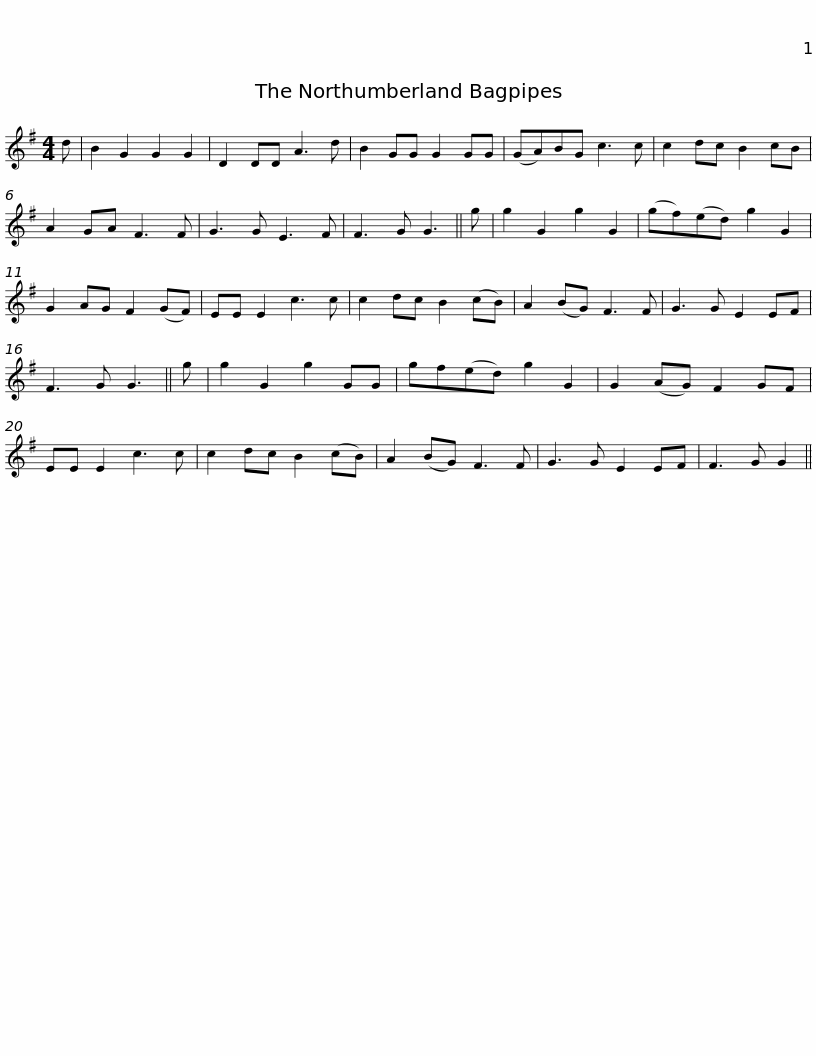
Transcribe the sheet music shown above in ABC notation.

X:1
L:1/8
M:4/4
I:linebreak $
K:G
V:1 treble
V:1
 d | B2 G2 G2 G2 | D2 DD A3 d | B2 GG G2 GG | (GA)BG c3 c | %5
 c2 dc B2 cB | A2 GA F3 F | G3 G E3 F |$ F3 G G3 || g | %10
 g2 G2 g2 G2 | (gf)(ed) g2 G2 | G2 AG F2 (GF) | EE E2 c3 c | c2 dc B2 (cB) | %15
 A2 (BG) F3 F |$ G3 G E2 EF | F3 G G3 || g | g2 G2 g2 GG | %20
 gf(ed) g2 G2 | G2 (AG) F2 GF | EE E2 c3 c | c2 dc B2 (cB) |$ A2 (BG) F3 F | %25
 G3 G E2 EF | F3 G G2 || %27
